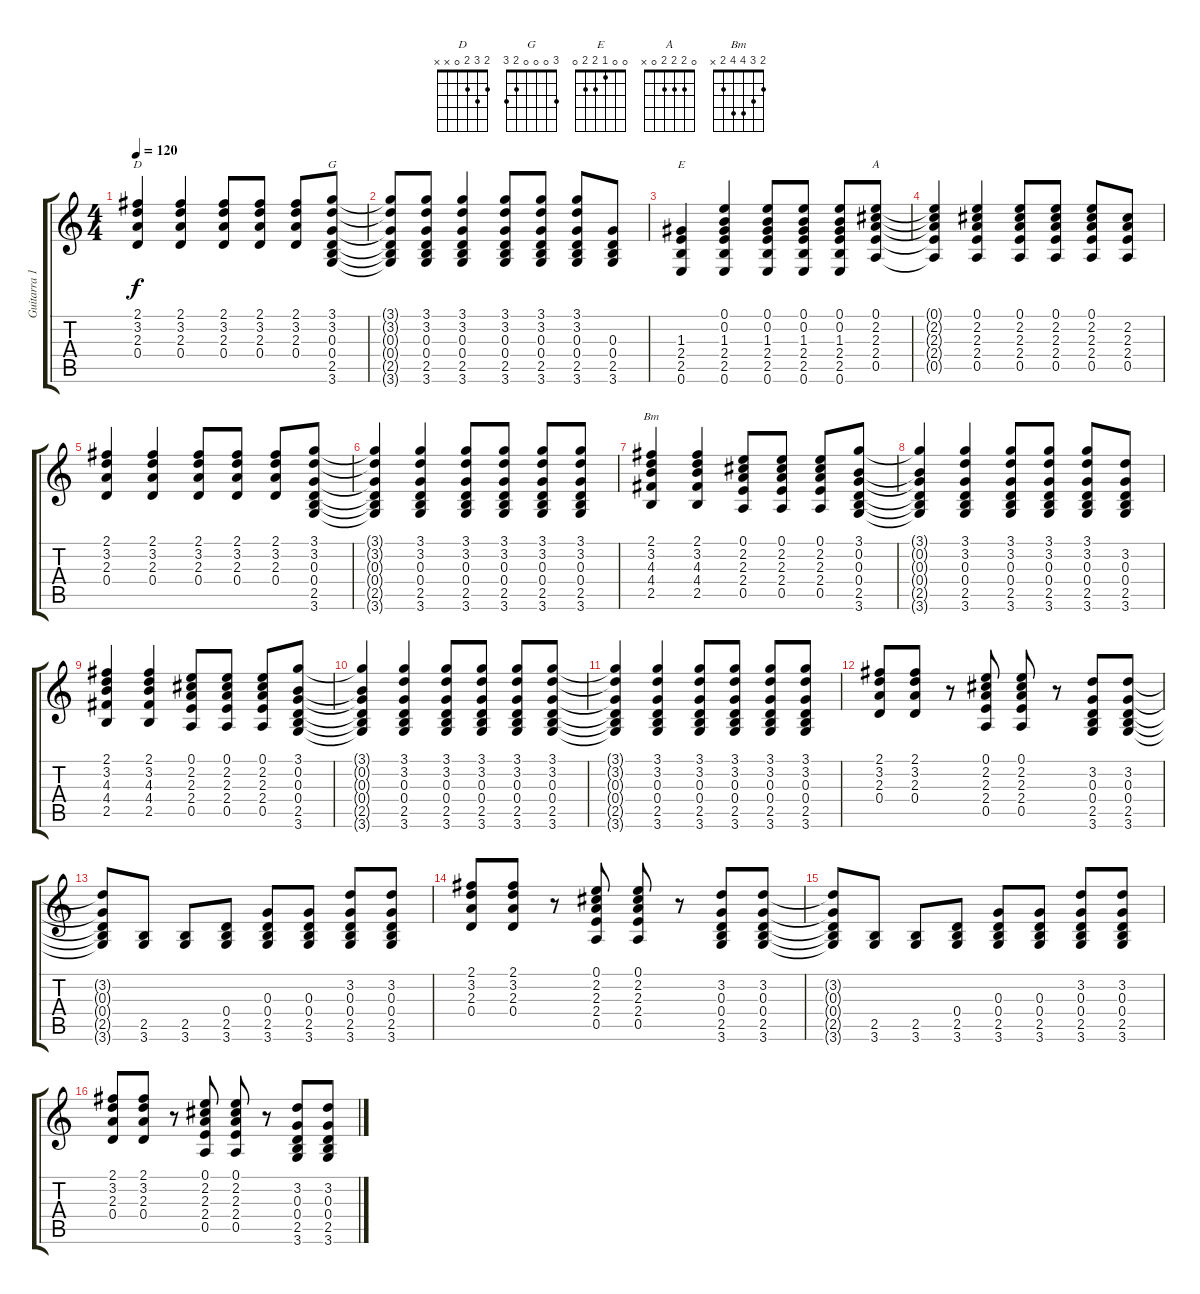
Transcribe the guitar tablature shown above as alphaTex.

\track ("Guitarra 1" "Guitarra 1") {instrument acousticguitarsteel}
\staff {score tabs}
\tuning (E4 B3 G3 D3 A2 E2) {hide}
\chord ("D" 2 3 2 0 x x)
\chord ("G" 3 0 0 0 2 3)
\chord ("E" 0 0 1 2 2 0)
\chord ("A" 0 2 2 2 0 x)
\chord ("Bm" 2 3 4 4 2 x)
\ts (4 4)
\tempo 120
\clef g2
\ks c
(2.1 3.2 2.3 0.4).4{ch "D" dy f} (2.1 3.2 2.3 0.4).4 (2.1 3.2 2.3 0.4).8 (2.1 3.2 2.3 0.4).8 (2.1 3.2 2.3 0.4).8 (3.1 3.2 0.3 0.4 2.5 3.6).8{ch "G"} |
(3.1{t} 3.2{t} 0.3{t} 0.4{t} 2.5{t} 3.6{t}).8 (3.1 3.2 0.3 0.4 2.5 3.6).8 (3.1 3.2 0.3 0.4 2.5 3.6).4 (3.1 3.2 0.3 0.4 2.5 3.6).8 (3.1 3.2 0.3 0.4 2.5 3.6).8 (3.1 3.2 0.3 0.4 2.5 3.6).8 (0.3 0.4 2.5 3.6).8 |
(1.3 2.4 2.5 0.6).4{ch "E"} (0.1 0.2 1.3 2.4 2.5 0.6).4 (0.1 0.2 1.3 2.4 2.5 0.6).8 (0.1 0.2 1.3 2.4 2.5 0.6).8 (0.1 0.2 1.3 2.4 2.5 0.6).8 (0.1 2.2 2.3 2.4 0.5).8{ch "A"} |
(0.1{t} 2.2{t} 2.3{t} 2.4{t} 0.5{t}).4 (0.1 2.2 2.3 2.4 0.5).4 (0.1 2.2 2.3 2.4 0.5).8 (0.1 2.2 2.3 2.4 0.5).8 (0.1 2.2 2.3 2.4 0.5).8 (2.2 2.3 2.4 0.5).8 |
(2.1 3.2 2.3 0.4).4 (2.1 3.2 2.3 0.4).4 (2.1 3.2 2.3 0.4).8 (2.1 3.2 2.3 0.4).8 (2.1 3.2 2.3 0.4).8 (3.1 3.2 0.3 0.4 2.5 3.6).8 |
(3.1{t} 3.2{t} 0.3{t} 0.4{t} 2.5{t} 3.6{t}).4 (3.1 3.2 0.3 0.4 2.5 3.6).4 (3.1 3.2 0.3 0.4 2.5 3.6).8 (3.1 3.2 0.3 0.4 2.5 3.6).8 (3.1 3.2 0.3 0.4 2.5 3.6).8 (3.1 3.2 0.3 0.4 2.5 3.6).8 |
(2.1 3.2 4.3 4.4 2.5).4{ch "Bm"} (2.1 3.2 4.3 4.4 2.5).4 (0.1 2.2 2.3 2.4 0.5).8 (0.1 2.2 2.3 2.4 0.5).8 (0.1 2.2 2.3 2.4 0.5).8 (3.1 0.2 0.3 0.4 2.5 3.6).8 |
(3.1{t} 0.2{t} 0.3{t} 0.4{t} 2.5{t} 3.6{t}).4 (3.1 3.2 0.3 0.4 2.5 3.6).4 (3.1 3.2 0.3 0.4 2.5 3.6).8 (3.1 3.2 0.3 0.4 2.5 3.6).8 (3.1 3.2 0.3 0.4 2.5 3.6).8 (3.2 0.3 0.4 2.5 3.6).8 |
(2.1 3.2 4.3 4.4 2.5).4 (2.1 3.2 4.3 4.4 2.5).4 (0.1 2.2 2.3 2.4 0.5).8 (0.1 2.2 2.3 2.4 0.5).8 (0.1 2.2 2.3 2.4 0.5).8 (3.1 0.2 0.3 0.4 2.5 3.6).8 |
(3.1{t} 0.2{t} 0.3{t} 0.4{t} 2.5{t} 3.6{t}).4 (3.1 3.2 0.3 0.4 2.5 3.6).4 (3.1 3.2 0.3 0.4 2.5 3.6).8 (3.1 3.2 0.3 0.4 2.5 3.6).8 (3.1 3.2 0.3 0.4 2.5 3.6).8 (3.1 3.2 0.3 0.4 2.5 3.6).8 |
(3.1{t} 3.2{t} 0.3{t} 0.4{t} 2.5{t} 3.6{t}).4 (3.1 3.2 0.3 0.4 2.5 3.6).4 (3.1 3.2 0.3 0.4 2.5 3.6).8 (3.1 3.2 0.3 0.4 2.5 3.6).8 (3.1 3.2 0.3 0.4 2.5 3.6).8 (3.1 3.2 0.3 0.4 2.5 3.6).8 |
(2.1 3.2 2.3 0.4).8 (2.1 3.2 2.3 0.4).8 r.8 (0.1 2.2 2.3 2.4 0.5).8 (0.1 2.2 2.3 2.4 0.5).8 r.8 (3.2 0.3 0.4 2.5 3.6).8 (3.2 0.3 0.4 2.5 3.6).8 |
(3.2{t} 0.3{t} 0.4{t} 2.5{t} 3.6{t}).8 (2.5 3.6).8 (2.5 3.6).8 (0.4 2.5 3.6).8 (0.3 0.4 2.5 3.6).8 (0.3 0.4 2.5 3.6).8 (3.2 0.3 0.4 2.5 3.6).8 (3.2 0.3 0.4 2.5 3.6).8 |
(2.1 3.2 2.3 0.4).8 (2.1 3.2 2.3 0.4).8 r.8 (0.1 2.2 2.3 2.4 0.5).8 (0.1 2.2 2.3 2.4 0.5).8 r.8 (3.2 0.3 0.4 2.5 3.6).8 (3.2 0.3 0.4 2.5 3.6).8 |
(3.2{t} 0.3{t} 0.4{t} 2.5{t} 3.6{t}).8 (2.5 3.6).8 (2.5 3.6).8 (0.4 2.5 3.6).8 (0.3 0.4 2.5 3.6).8 (0.3 0.4 2.5 3.6).8 (3.2 0.3 0.4 2.5 3.6).8 (3.2 0.3 0.4 2.5 3.6).8 |
(2.1 3.2 2.3 0.4).8 (2.1 3.2 2.3 0.4).8 r.8 (0.1 2.2 2.3 2.4 0.5).8 (0.1 2.2 2.3 2.4 0.5).8 r.8 (3.2 0.3 0.4 2.5 3.6).8 (3.2 0.3 0.4 2.5 3.6).8
